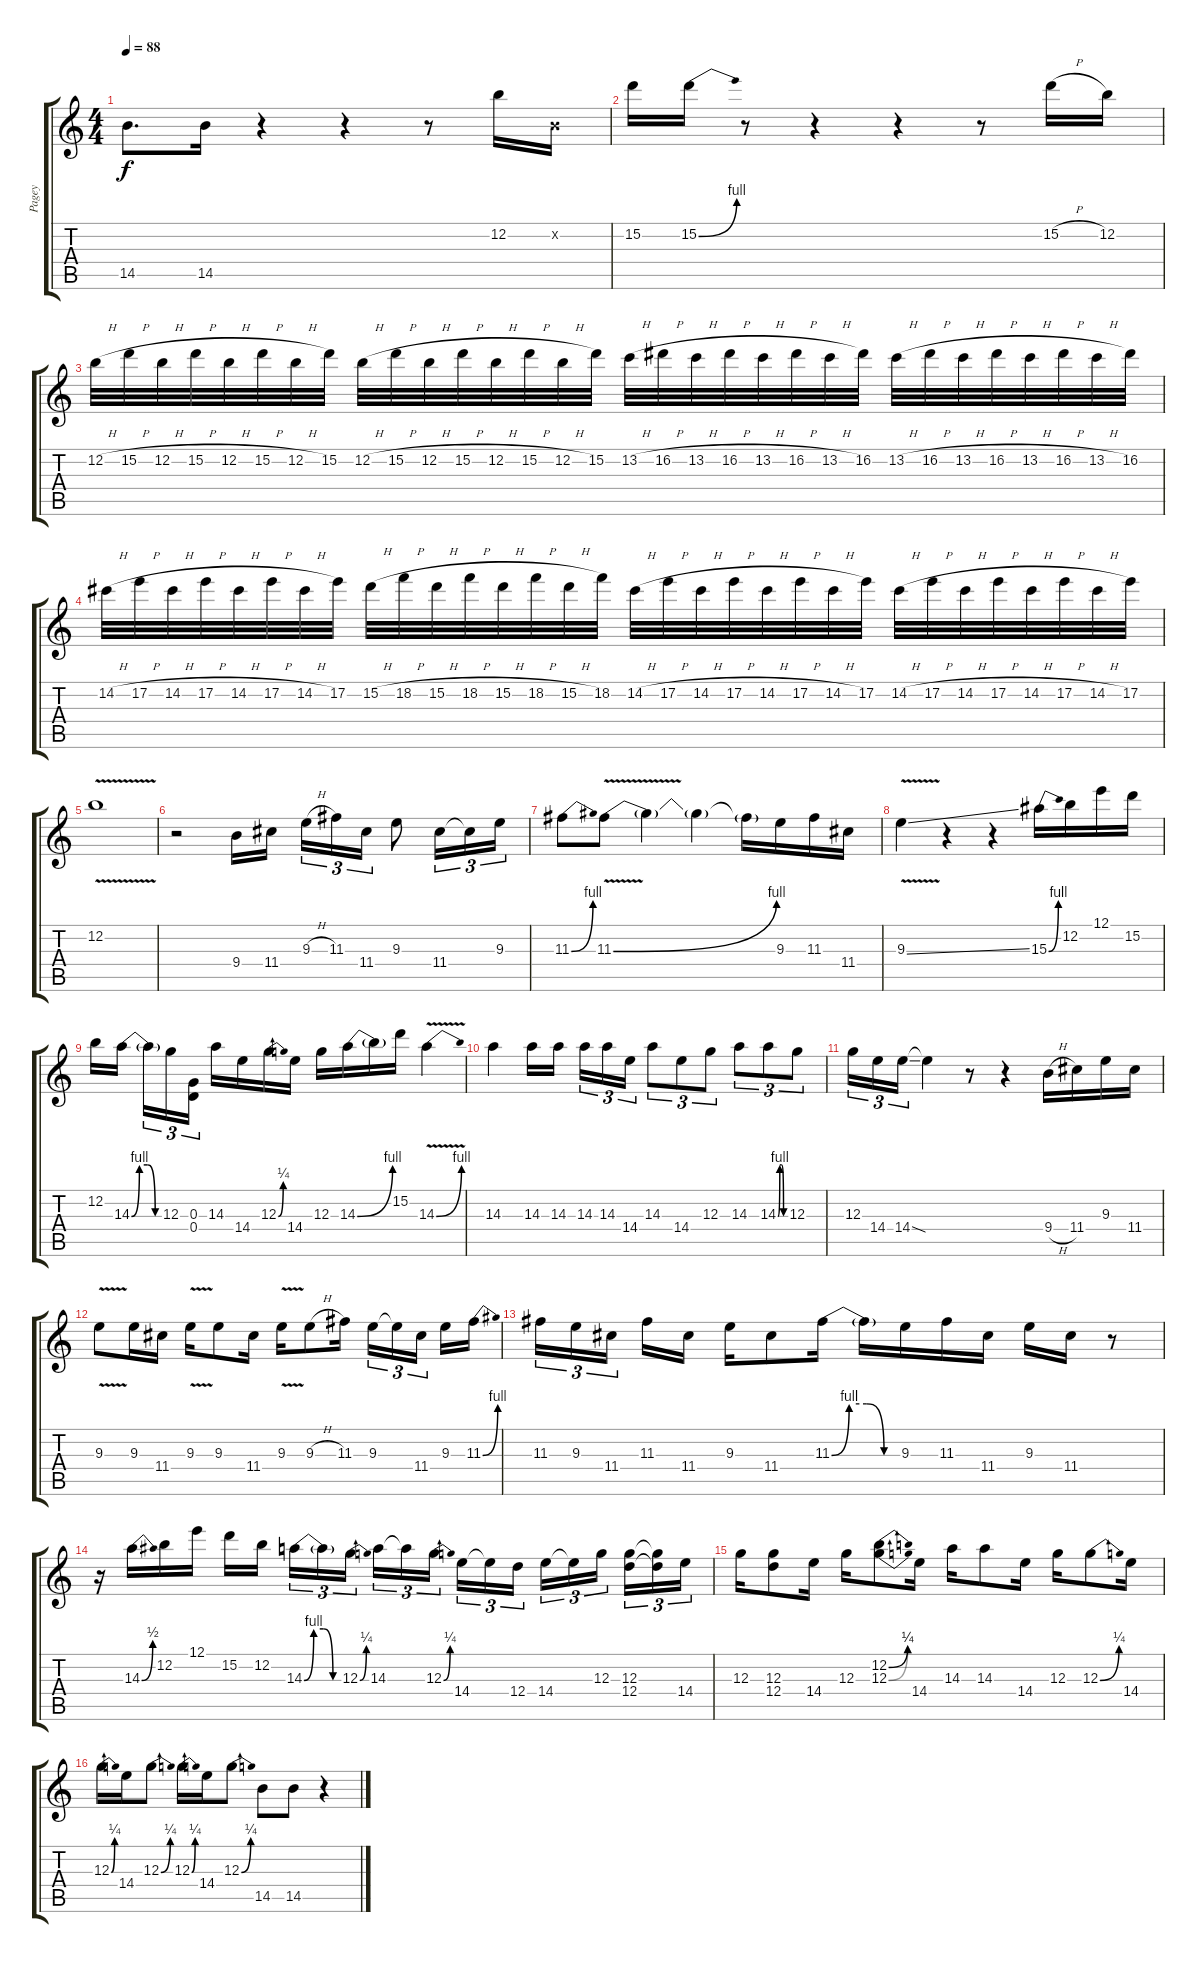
\track ("Pagey" "Pagey") {instrument distortionguitar}
\staff {score tabs}
\tuning (E4 B3 G3 D3 A2 E2) {hide}
\ts (4 4)
\tempo 88
\clef g2
\ks c
14.5.8{d dy f} 14.5.16 r.4 r.4 r.8 12.2.16 0.2{x}.16 |
15.2.16 15.2{be (bend 0 0 60 4)}.16 r.8 r.4 r.4 r.8 15.2{h}.16 12.2.16 |
12.2{h}.32 15.2{h}.32 12.2{h}.32 15.2{h}.32 12.2{h}.32 15.2{h}.32 12.2{h}.32 15.2.32 12.2{h}.32 15.2{h}.32 12.2{h}.32 15.2{h}.32 12.2{h}.32 15.2{h}.32 12.2{h}.32 15.2.32 13.2{h}.32 16.2{h}.32 13.2{h}.32 16.2{h}.32 13.2{h}.32 16.2{h}.32 13.2{h}.32 16.2.32 13.2{h}.32 16.2{h}.32 13.2{h}.32 16.2{h}.32 13.2{h}.32 16.2{h}.32 13.2{h}.32 16.2.32 |
14.2{h}.32 17.2{h}.32 14.2{h}.32 17.2{h}.32 14.2{h}.32 17.2{h}.32 14.2{h}.32 17.2.32 15.2{h}.32 18.2{h}.32 15.2{h}.32 18.2{h}.32 15.2{h}.32 18.2{h}.32 15.2{h}.32 18.2.32 14.2{h}.32 17.2{h}.32 14.2{h}.32 17.2{h}.32 14.2{h}.32 17.2{h}.32 14.2{h}.32 17.2.32 14.2{h}.32 17.2{h}.32 14.2{h}.32 17.2{h}.32 14.2{h}.32 17.2{h}.32 14.2{h}.32 17.2.32 |
12.2{v}.1 |
r.2 9.4.16 11.4.16{beam splitsecondary} 9.3{h}.16{tu (3 2)} 11.3.16{tu (3 2)} 11.4.16{tu (3 2)} 9.3.8 11.4.16{tu (3 2)} 11.4{t}.16{tu (3 2)} 9.3.16{tu (3 2)} |
11.3{be (bend 0 0 60 4)}.8 11.3{be (bend 0 0 60 4) v}.8 11.3{t}.4 11.3{t}.4 11.3{t}.16 9.3.16 11.3.16 11.4.16 |
9.3{v ss}.4 r.4 r.4 15.3{be (bend 0 0 60 4)}.16 12.2.16 12.1.16 15.2.16 |
12.2.16 14.3{be (custom 0 0 15 4 30 4 45 0 60 0)}.16{beam splitsecondary} 14.3{t}.16{tu (3 2)} 12.3.16{tu (3 2)} (0.3 0.4).16{tu (3 2)} 14.3.16 14.4.16 12.3{be (bend 0 0 60 1)}.16 14.4.16 12.3.16 14.3{be (bend 0 0 60 4)}.16 14.3{t}.16 15.2.16 14.3{be (bend 0 0 60 4) v}.4 |
14.3.4 14.3.16 14.3.16{beam splitsecondary} 14.3.16{tu (3 2)} 14.3.16{tu (3 2)} 14.4.16{tu (3 2)} 14.3.8{tu (3 2)} 14.4.8{tu (3 2)} 12.3.8{tu (3 2)} 14.3.8{tu (3 2)} 14.3{be (custom 0 0 15 4 30 4 45 0 60 0)}.8{tu (3 2)} 12.3.8{tu (3 2)} |
12.3.16{tu (3 2)} 14.4.16{tu (3 2)} 14.4{ss}.16{tu (3 2)} 14.4{t}.4 r.8 r.4 9.4{h}.16 11.4.16 9.3.16 11.4.16 |
9.3{v}.8 9.3.16 11.4.16 9.3{v}.16 9.3.8 11.4.16 9.3{v}.16 9.3{h}.8 11.3.16 9.3.16{tu (3 2)} 9.3{t}.16{tu (3 2)} 11.4.16{tu (3 2) beam splitsecondary} 9.3.16 11.3{be (bend 0 0 60 4)}.16 |
11.3.16{tu (3 2)} 9.3.16{tu (3 2)} 11.4.16{tu (3 2) beam splitsecondary} 11.3.16 11.4.16 9.3.16 11.4.8 11.3{be (custom 0 0 15 4 30 4 45 0 60 0)}.16 11.3{t}.16 9.3.16 11.3.16 11.4.16 9.3.16 11.4.16 r.8 |
r.16 14.3{be (bend 0 0 60 2)}.16 12.2.16 12.1.16 15.2.16 12.2.16{beam splitsecondary} 14.3{be (custom 0 0 15 4 30 4 45 0 60 0)}.16{tu (3 2)} 14.3{t}.16{tu (3 2)} 12.3{be (bend 0 0 60 1)}.16{tu (3 2)} 14.3.16{tu (3 2)} 14.3{t}.16{tu (3 2)} 12.3{be (bend 0 0 60 1)}.16{tu (3 2) beam splitsecondary} 14.4.16{tu (3 2)} 14.4{t}.16{tu (3 2)} 12.4.16{tu (3 2)} 14.4.16{tu (3 2)} 14.4{t}.16{tu (3 2)} 12.3.16{tu (3 2) beam splitsecondary} (12.3 12.4).16{tu (3 2)} (12.3{t} 12.4{t}).16{tu (3 2)} 14.4.16{tu (3 2)} |
12.3.16 (12.3 12.4).8 14.4.16 12.3.16 (12.2{be (bend 0 0 60 1)} 12.3{be (bend 0 0 60 1)}).8 14.4.16 14.3.16 14.3.8 14.4.16 12.3.16 12.3{be (bend 0 0 60 1)}.8 14.4.16 |
12.3{be (bend 0 0 60 1)}.16 14.4.16 12.3{be (bend 0 0 60 1)}.8 12.3{be (bend 0 0 60 1)}.16 14.4.16 12.3{be (bend 0 0 60 1)}.8 14.5.8 14.5.8 r.4
